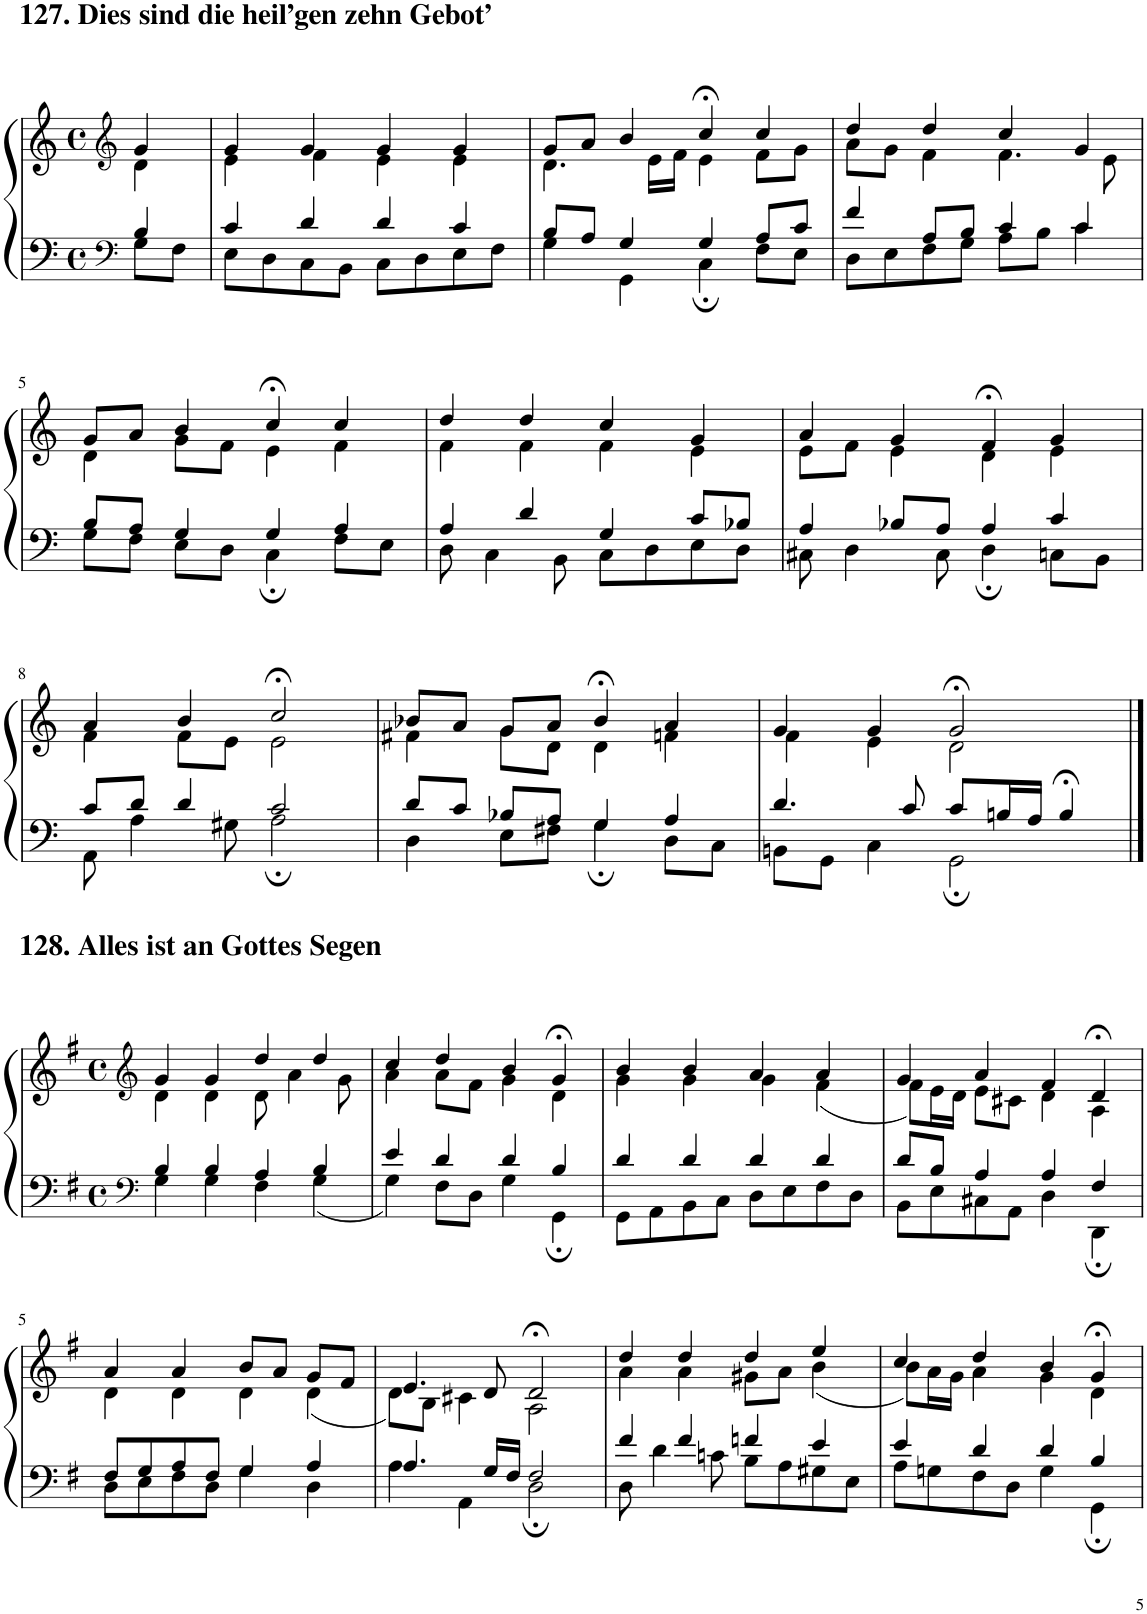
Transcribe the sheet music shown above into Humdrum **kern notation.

**kern	**kern
*part1	*part1
*staff2	*staff1
*I"Piano	*
*I'Pno	*
!!LO:PB:g=z
*clefF4	*clefG2
*k[]	*k[]
*M4/4	*M4/4
*met(c)	*met(c)
=1	=1
*^	*^
4B/	8G\L	4g/	4d\
.	8F\J	.	.
=2	=2	=2	=2
4c/	8E\L	4g/	4e\
.	8D\	.	.
4d/	8C\	4g/	4f\
.	8BB\J	.	.
4d/	8C\L	4g/	4e\
.	8D\	.	.
4c/	8E\	4g/	4e\
.	8F\J	.	.
=3	=3	=3	=3
8B/L	4G\	8g/L	4.d\
8A/J	.	8a/J	.
4G/	4GG\	4b/	.
.	.	.	16e\LL
.	.	.	16f\JJ
4G/	4C;\	4cc;</	4e\
8A/L	8F\L	4cc/	8f\L
8c/J	8E\J	.	8g\J
=4	=4	=4	=4
4f/	8D\L	4dd/	8a\L
.	8E\	.	8g\J
8A/L	8F\	4dd/	4f\
8B/J	8G\J	.	.
4c/	8A\L	4cc/	4.f\
.	8B\J	.	.
4c/	4c\	4g/	.
.	.	.	8e\
!!LO:LB:g=z	!!
=5	=5	=5	=5
8B/L	8G\L	8g/L	4d\
8A/J	8F\J	8a/J	.
4G/	8E\L	4b/	8g\L
.	8D\J	.	8f\J
4G/	4C;\	4cc;</	4e\
4A/	8F\L	4cc/	4f\
.	8E\J	.	.
=6	=6	=6	=6
4A/	8D\	4dd/	4f\
.	4C\	.	.
4d/	.	4dd/	4f\
.	8BB\	.	.
4G/	8C\L	4cc/	4f\
.	8D\	.	.
8c/L	8E\	4g/	4e\
8B-X/J	8D\J	.	.
=7	=7	=7	=7
4A/	8C#X\	4a/	8e\L
.	4D\	.	8f\J
8B-X/L	.	4g/	4e\
8A/J	8C#\	.	.
4A/	4D;\	4f;</	4d\
4c/	8Cn\L	4g/	4e\
.	8BB\J	.	.
!!LO:LB:g=z	!!
=8	=8	=8	=8
8c/L	8AA\	4a/	4f\
8d/J	4A\	.	.
4d/	.	4b/	8f\L
.	8G#X\	.	8e\J
2c/	2A;\	2cc;</	2e\
=9	=9	=9	=9
8d/L	4D\	8b-X/L	4f#X\
8c/J	.	8a/J	.
8B-X/L	8E\L	8g/L	8g\L
8A/J	8F#X\J	8a/J	8d\J
4G/	4G;\	4b-;</	4d\
4A/	8D\L	4a/	4fn\
.	8C\J	.	.
=10	=10	=10	=10
4.d/	8BBn\L	4g/	4f\
.	8GG\J	.	.
.	4C\	4g/	4e\
8c/	.	.	.
8c/L	2GG;\	2g;</	2d\
16Bn/L	.	.	.
16A/JJ	.	.	.
4B;</	.	.	.
!!LO:LB:g=z	!!
==1	==1	==1	==1
*clefF4	*	*clefG2	*
*k[f#]	*	*k[f#]	*
*M4/4	*	*M4/4	*
*met(c)	*	*met(c)	*
4B/	4G\	4g/	4d\
4B/	4G\	4g/	4d\
4A/	4F#\	4dd/	8d\
.	.	.	4a\
4B/	4G\	4dd/	.
.	.	.	8g\
=2	=2	=2	=2
4e/	4G\	4cc/	4a\
4d/	8F#\L	4dd/	8a\L
.	8D\J	.	8f#\J
4d/	4G\	4b/	4g\
4B/	4GG;\	4g;</	4d\
=3	=3	=3	=3
4d/	8GG\L	4b/	4g\
.	8AA\	.	.
4d/	8BB\	4b/	4g\
.	8C\J	.	.
4d/	8D\L	4a/	4g\
.	8E\	.	.
4d/	8F#\	4a/	(4f#\
.	8D\J	.	.
=4	=4	=4	=4
8d/L	8BB\L	4g/	8f#\L)
8B/J	8E\	.	16e\L
.	.	.	16d\JJ
4A/	8C#X\	4a/	8e\L
.	8AA\J	.	8c#X\J
4A/	4D\	4f#/	4d\
4F#/	4DD;\	4d;</	4A\
!!LO:LB:g=z	!!
=5	=5	=5	=5
8F#/L	8D\L	4a/	4d\
8G/	8E\	.	.
8A/	8F#\	4a/	4d\
8F#/J	8D\J	.	.
4G/	4G\	8b/L	4d\
.	.	8a/J	.
4A/	4D\	8g/L	(4d\
.	.	8f#/J	.
=6	=6	=6	=6
4.A/	4A\	4.e/	8d\L)
.	.	.	8B\J
.	4AA\	.	4c#X\
16G/LL	.	8d/	.
16F#/JJ	.	.	.
2F#/	2D;\	2d;</	2A\
=7	=7	=7	=7
4f#/	8D\	4dd/	4a\
.	4d\	.	.
4f#/	.	4dd/	4a\
.	8cn\	.	.
4fn/	8B\L	4dd/	8g#X\L
.	8A\	.	8a\J
4e/	8G#X\	4ee/	(4b\
.	8E\J	.	.
=8	=8	=8	=8
4e/	8A\L	4cc/	8b\L)
.	8Gn\	.	16a\L
.	.	.	16g\JJ
4d/	8F#\	4dd/	4a\
.	8D\J	.	.
4d/	4G\	4b/	4g\
4B/	4GG;\	4g;</	4d\
*v	*v	*	*
*	*v	*v
=	=
*-	*-
